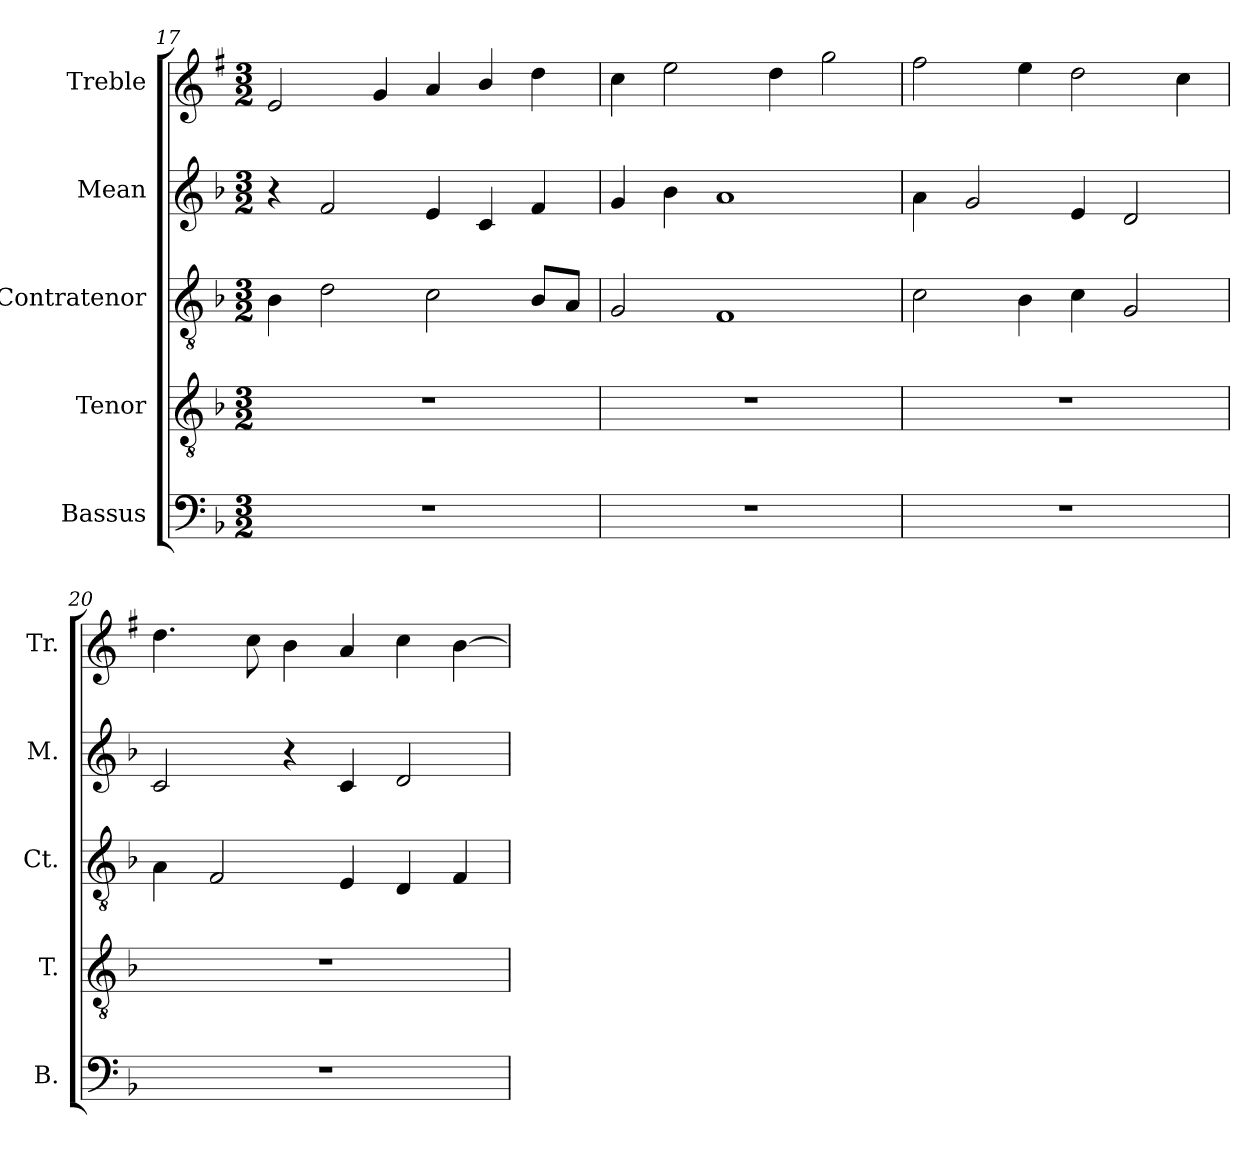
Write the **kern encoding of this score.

**kern	**kern	**kern	**kern	**kern
*part5	*part4	*part3	*part2	*part1
*staff5	*staff4	*staff3	*staff2	*staff1
*I"Bassus	*I"Tenor	*I"Contratenor	*I"Mean	*I"Treble
*I'B.	*I'T.	*I'Ct.	*I'M.	*I'Tr.
!!LO:LB:g=z
*clefF4	*clefGv2	*clefGv2	*clefG2	*clefG2
*ITrd7c12	*	*	*	*ITrd1c2
*k[b-]	*k[b-]	*k[b-]	*k[b-]	*k[b-]
*F:	*F:	*F:	*F:	*F:
*M3/2	*M3/2	*M3/2	*M3/2	*M3/2
=17	=17	=17	=17	=17
1.r	1.r	4B-\	4r	2d/
.	.	2d\	2f/	.
.	.	.	.	4f/
.	.	2c\	4e/	4g/
.	.	.	4c/	4a/
.	.	8B-/L	4f/	4cc\
.	.	8A/J	.	.
=18	=18	=18	=18	=18
1.r	1.r	2G/	4g/	4b-\
.	.	.	4b-\	2dd\
.	.	1F	1a	.
.	.	.	.	4cc\
.	.	.	.	2ff\
=19	=19	=19	=19	=19
1.r	1.r	2c\	4a\	2ee\
.	.	.	2g/	.
.	.	4B-\	.	4dd\
.	.	4c\	4e/	2cc\
.	.	2G/	2d/	.
.	.	.	.	4b-\
=20	=20	=20	=20	=20
1.r	1.r	4A\	2c/	4.cc\
.	.	2F/	.	.
.	.	.	.	8b-\
.	.	.	4r	4a\
.	.	4E/	4c/	4g/
.	.	4D/	2d/	4b-\
.	.	4F/	.	[>4a\
=	=	=	=	=
*-	*-	*-	*-	*-
